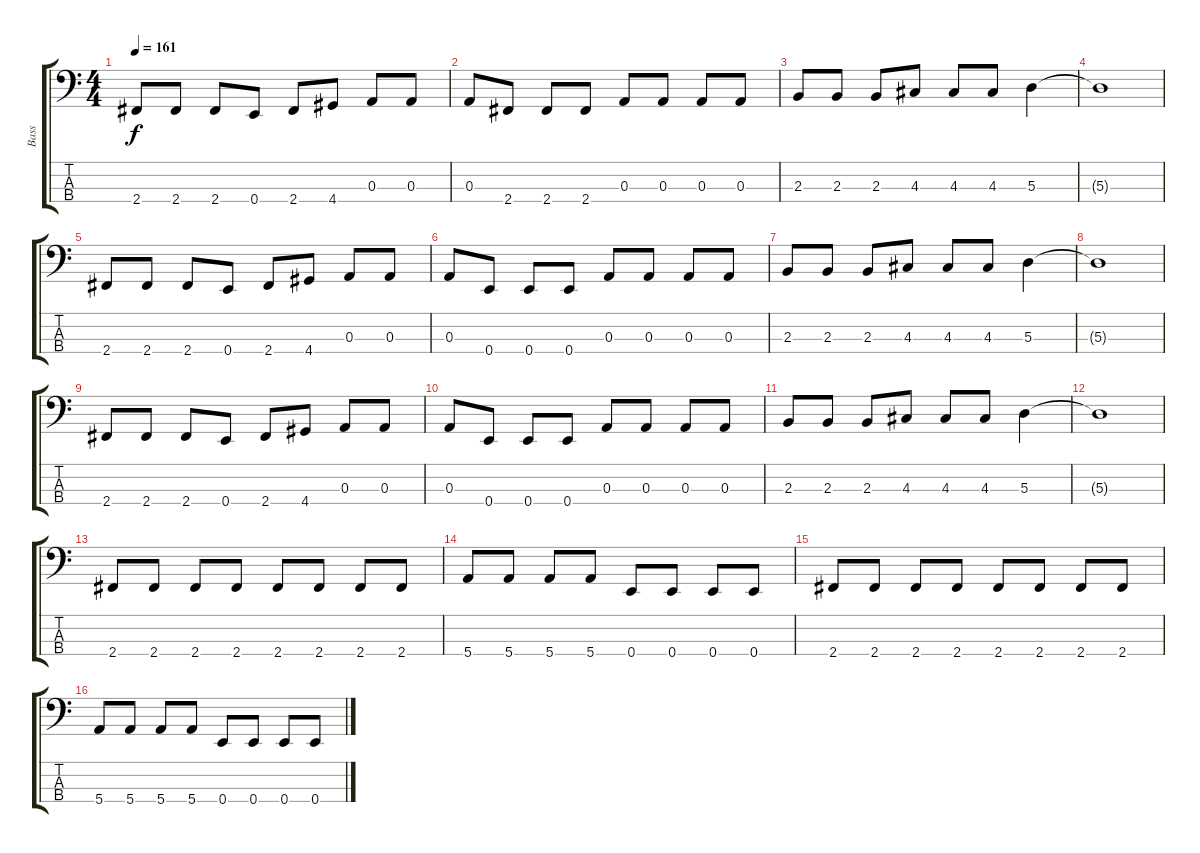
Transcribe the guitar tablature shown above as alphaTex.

\track ("Bass" "Bass") {instrument electricbasspick}
\staff {score tabs}
\tuning (G2 D2 A1 E1) {hide}
\ts (4 4)
\tempo 161
\clef f4
\ks c
2.4.8{dy f} 2.4.8 2.4.8 0.4.8 2.4.8 4.4.8 0.3.8 0.3.8 |
0.3.8 2.4.8 2.4.8 2.4.8 0.3.8 0.3.8 0.3.8 0.3.8 |
2.3.8 2.3.8 2.3.8 4.3.8 4.3.8 4.3.8 5.3.4 |
5.3{t}.1 |
2.4.8 2.4.8 2.4.8 0.4.8 2.4.8 4.4.8 0.3.8 0.3.8 |
0.3.8 0.4.8 0.4.8 0.4.8 0.3.8 0.3.8 0.3.8 0.3.8 |
2.3.8 2.3.8 2.3.8 4.3.8 4.3.8 4.3.8 5.3.4 |
5.3{t}.1 |
2.4.8 2.4.8 2.4.8 0.4.8 2.4.8 4.4.8 0.3.8 0.3.8 |
0.3.8 0.4.8 0.4.8 0.4.8 0.3.8 0.3.8 0.3.8 0.3.8 |
2.3.8 2.3.8 2.3.8 4.3.8 4.3.8 4.3.8 5.3.4 |
5.3{t}.1 |
2.4.8 2.4.8 2.4.8 2.4.8 2.4.8 2.4.8 2.4.8 2.4.8 |
5.4.8 5.4.8 5.4.8 5.4.8 0.4.8 0.4.8 0.4.8 0.4.8 |
2.4.8 2.4.8 2.4.8 2.4.8 2.4.8 2.4.8 2.4.8 2.4.8 |
5.4.8 5.4.8 5.4.8 5.4.8 0.4.8 0.4.8 0.4.8 0.4.8
